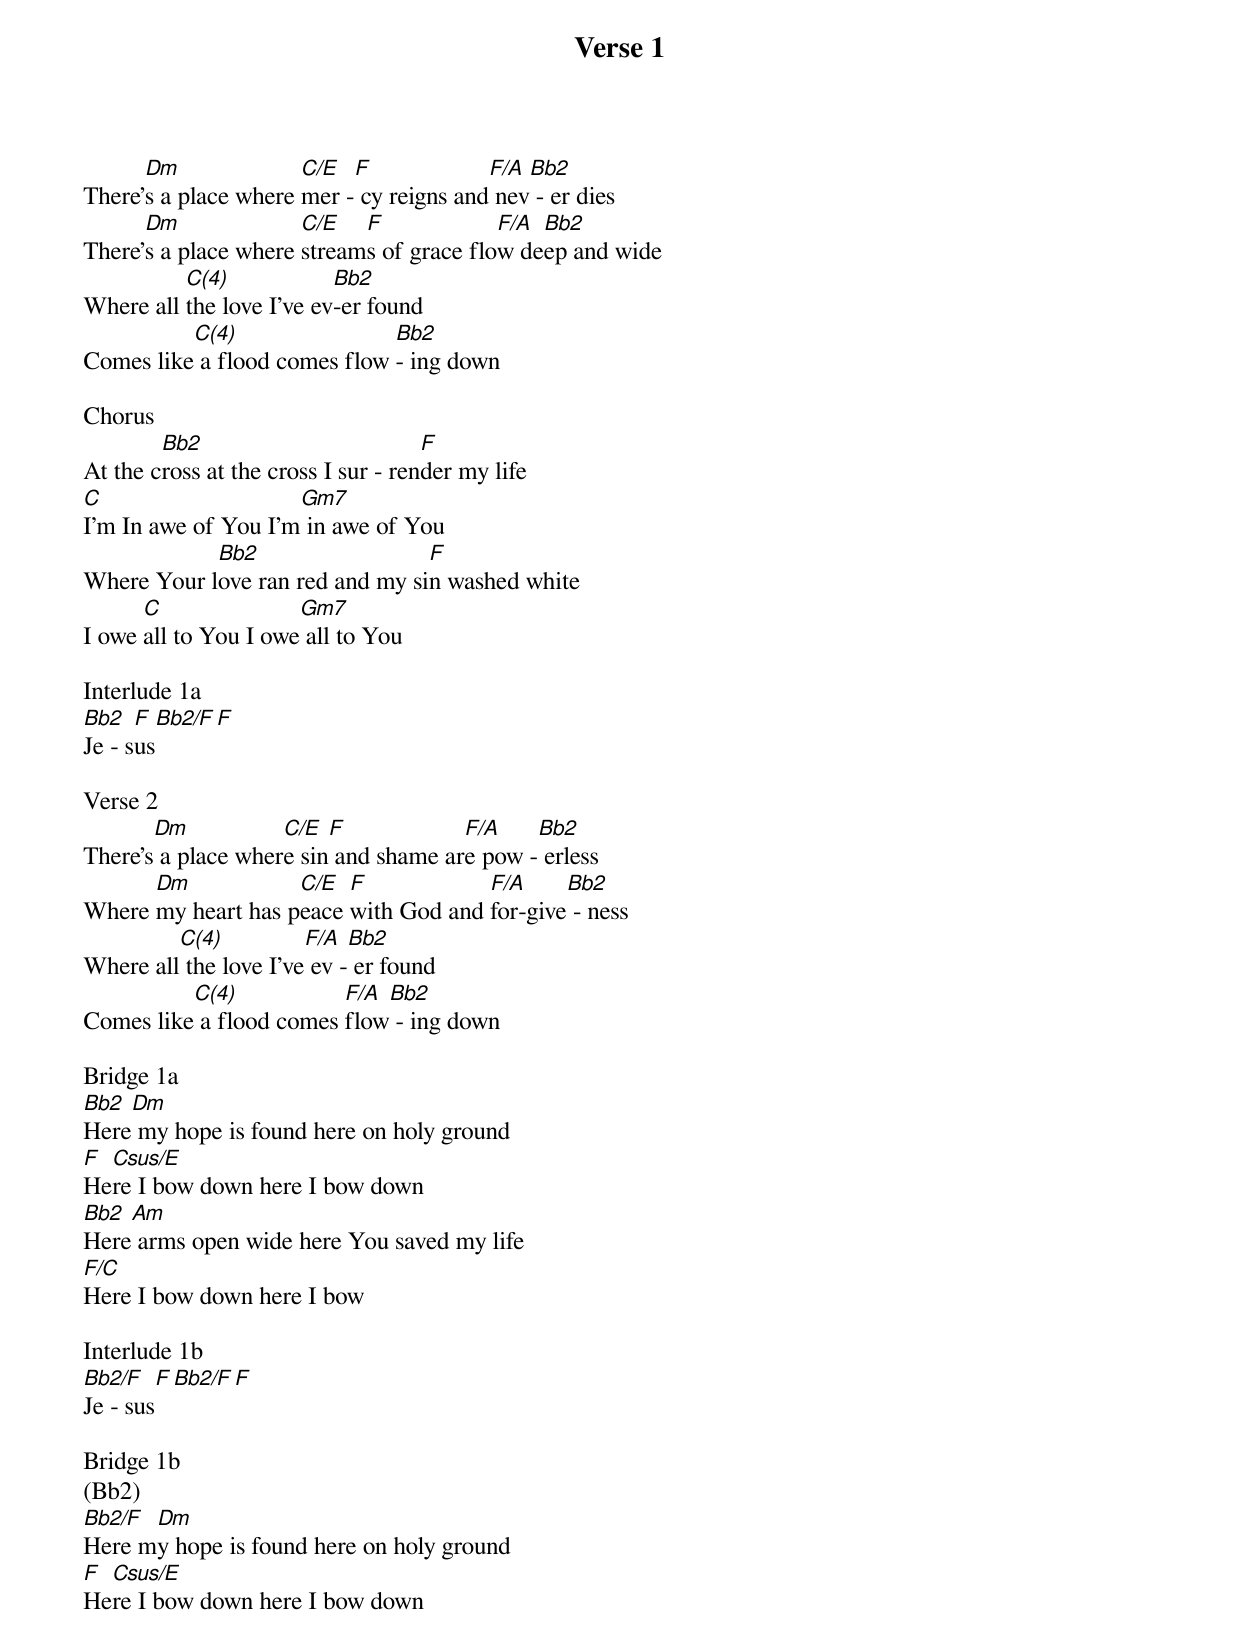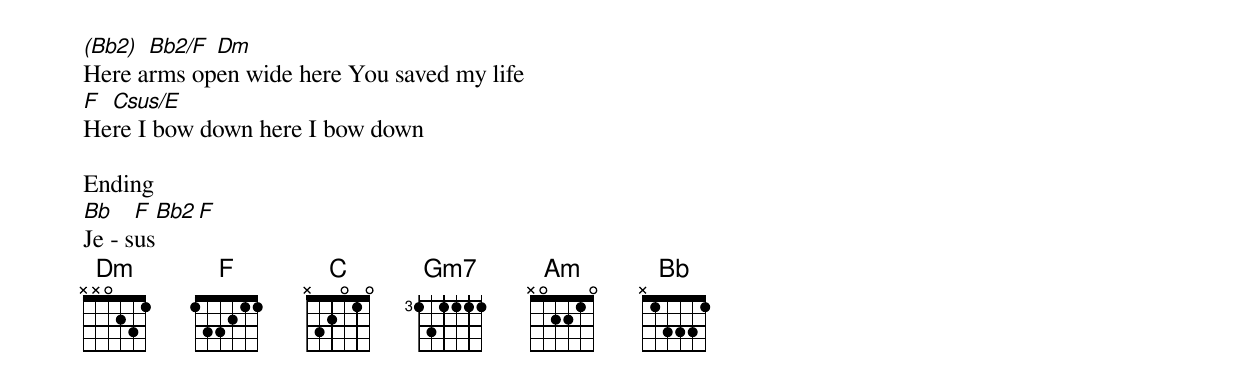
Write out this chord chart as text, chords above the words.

Verse 1
      Dm              C/E  F             F/A Bb2
There's a place where mer - cy reigns and nev - er dies
      Dm              C/E   F             F/A Bb2
There's a place where streams of grace flow deep and wide
          C(4)            Bb2
Where all the love I've ev-er found
          C(4)                Bb2
Comes like a flood comes flow - ing down

Chorus
        Bb2                          F
At the cross at the cross I sur - render my life
C                    Gm7
I'm In awe of You I'm in awe of You
            Bb2                  F
Where Your love ran red and my sin washed white
      C               Gm7
I owe all to You I owe all to You

Interlude 1a
Bb2   F    Bb2/F    F
Je - sus

Verse 2
       Dm           C/E  F            F/A    Bb2
There's a place where sin and shame are pow - erless
      Dm            C/E  F            F/A     Bb2
Where my heart has peace with God and for-give - ness
         C(4)          F/A  Bb2
Where all the love I've ev - er found
          C(4)           F/A Bb2
Comes like a flood comes flow - ing down

Bridge 1a
Bb2 Dm
Here my hope is found here on holy ground
F Csus/E
Here I bow down here I bow down
Bb2 Am
Here arms open wide here You saved my life
F/C
Here I bow down here I bow

Interlude 1b
Bb2/F    F    Bb2/F    F
Je - sus

Bridge 1b
(Bb2)
Bb2/F Dm
Here my hope is found here on holy ground
F Csus/E
Here I bow down here I bow down
(Bb2) Bb2/F Dm
Here arms open wide here You saved my life
F Csus/E
Here I bow down here I bow down

Ending
Bb    F     Bb2    F
Je - sus
